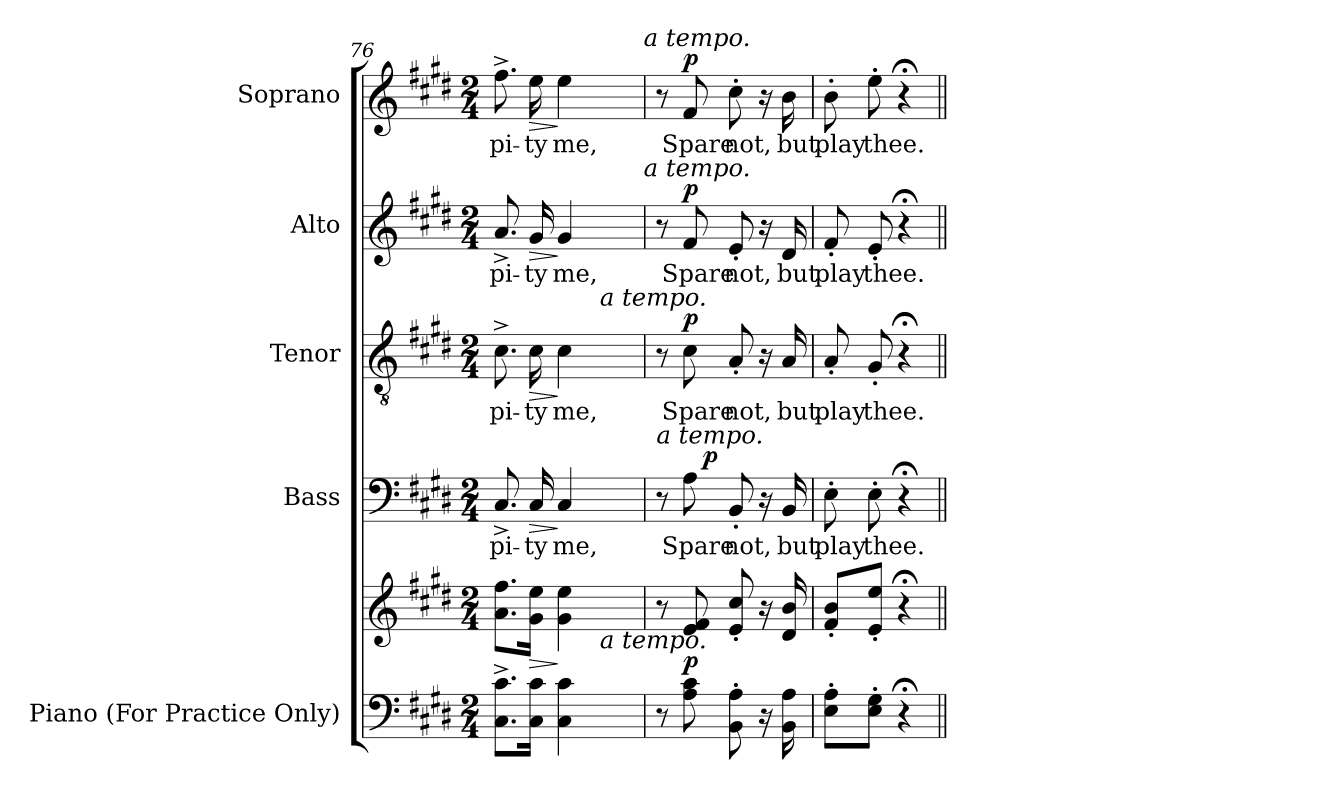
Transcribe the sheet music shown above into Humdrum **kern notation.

**kern	**kern	**dynam	**kern	**text	**dynam	**kern	**text	**dynam	**kern	**text	**dynam	**kern	**text	**dynam
*part5	*part5	*part5	*part4	*part4	*part4	*part3	*part3	*part3	*part2	*part2	*part2	*part1	*part1	*part1
*staff6	*staff5	*staff5/6	*staff4	*staff4	*staff4	*staff3	*staff3	*staff3	*staff2	*staff2	*staff2	*staff1	*staff1	*staff1
*I"Piano (For Practice Only)	*	*	*I"Bass	*	*	*I"Tenor	*	*	*I"Alto	*	*	*I"Soprano	*	*
*I'Pno.	*	*	*I'B.	*	*	*I'T.	*	*	*I'A.	*	*	*I'S.	*	*
*clefF4	*clefG2	*	*clefF4	*	*	*clefGv2	*	*	*clefG2	*	*	*clefG2	*	*
*	*	*	*	*	*	*ITrd7c12	*	*	*	*	*	*	*	*
*k[f#c#g#d#]	*k[f#c#g#d#]	*	*k[f#c#g#d#]	*	*	*k[f#c#g#d#]	*	*	*k[f#c#g#d#]	*	*	*k[f#c#g#d#]	*	*
*E:	*E:	*	*E:	*	*	*E:	*	*	*E:	*	*	*E:	*	*
*M2/4	*M2/4	*	*M2/4	*	*	*M2/4	*	*	*M2/4	*	*	*M2/4	*	*
=76	=76	=76	=76	=76	=76	=76	=76	=76	=76	=76	=76	=76	=76	=76
!	!	!	!	!LO:LY:b:color=#000000	!	!	!	!	!	!	!	!	!	!
!	!	!	!	!	!	!	!LO:LY:b:color=#000000	!	!	!	!	!	!	!
!	!	!	!	!	!	!	!	!	!	!LO:LY:b:color=#000000	!	!	!	!
!	!	!	!	!	!	!	!	!	!	!	!	!	!LO:LY:b:color=#000000	!
*	*^	*	*	*	*	*^	*	*	*^	*	*	*^	*	*
8.C#i\^ 8.c#i^L	8.ai\ 8.ff#iL	4ryy	.	8.C#^i/	pi-	.	8.C#^i\	4ryy	pi-	.	8.a^i/	4ryy	pi-	.	8.ff#^i\	4ryy	pi-	.
!	!	!	!LO:HP:b	!	!	!	!	!	!	!	!	!	!	!	!	!	!	!
!	!	!	!	!	!LO:LY:b:color=#000000	!LO:HP:b	!	!	!	!	!	!	!	!	!	!	!	!
!	!	!	!	!	!	!	!	!	!LO:LY:b:color=#000000	!LO:HP:b	!	!	!	!	!	!	!	!
!	!	!	!	!	!	!	!	!	!	!LO:HP:n=1:b	!	!	!	!	!	!	!	!
!	!	!	!	!	!	!	!	!	!	!	!	!	!LO:LY:b:color=#000000	!LO:HP:b	!	!	!	!
!	!	!	!	!	!	!	!	!	!	!	!	!	!	!	!	!	!LO:LY:b:color=#000000	!LO:HP:b
16C#i\ 16c#iJk	16g#i\ 16eeiJk	.	>	16C#i/	-ty	>	16C#i\	.	-ty	> >	16g#i/	.	-ty	>	16eei\	.	-ty	>
!	!	!	!	!	!LO:LY:b:color=#000000	!	!	!	!	!	!	!	!	!	!	!	!	!
!	!	!	!	!	!	!	!	!	!LO:LY:b:color=#000000	!	!	!	!	!	!	!	!	!
!	!	!	!	!	!	!	!	!	!	!	!	!	!LO:LY:b:color=#000000	!	!	!	!	!
!	!	!	!	!	!	!	!	!	!	!	!	!	!	!	!	!	!LO:LY:b:color=#000000	!
4C#i\ 4c#i	4g#i\ 4eei	8ryy	]	4C#i/	me,	]	4C#i\	8ryy	me,	]	4g#i/	8ryy	me,	]	4eei\	8ryy	me,	]
.	.	64ryy	.	.	.	.	.	64ryy	.	.	.	16ryy	.	.	.	16ryy	.	.
.	.	128ryy	.	.	.	.	.	128ryy	.	.	.	.	.	.	.	.	.	.
.	.	512.ryy	.	.	.	.	.	512.ryy	.	.	.	.	.	.	.	.	.	.
!	!	!	!	!	!	!	!	!LO:TX:a:i:t=a tempo.	!	!	!	!	!	!	!	!	!	!
!	!	!LO:TX:b:i:t=a tempo.	!	!	!	!	!	!	!	!	!	!	!	!	!	!	!	!
.	.	16ryy	.	.	.	.	.	16ryy	.	.	.	.	.	.	.	.	.	.
.	.	.	.	.	.	.	.	.	.	.	.	32ryy	.	.	.	32ryy	.	.
.	.	32ryy	.	.	.	.	.	32ryy	.	.	.	.	.	.	.	.	.	.
.	.	.	.	.	.	.	.	.	.	.	.	64ryy	.	.	.	64ryy	.	.
.	.	.	.	.	.	.	.	.	.	.	.	128...ryy	.	.	.	128...ryy	.	.
.	.	256ryy	.	.	.	.	.	256ryy	.	.	.	.	.	.	.	.	.	.
!	!	!	!	!	!	!	!	!	!	!	!	!	!	!	!	!LO:TX:a:i:t=a tempo.	!	!
!	!	!	!	!	!	!	!	!	!	!	!	!LO:TX:a:i:t=a tempo.	!	!	!	!	!	!
.	.	1024ryy	.	.	.	.	.	1024ryy	.	.	.	1024ryy	.	.	.	1024ryy	.	.
.	.	.	.	.	.	.	.	.	.	]	.	.	.	.	.	.	.	.
=77	=77	=77	=77	=77	=77	=77	=77	=77	=77	=77	=77	=77	=77	=77	=77	=77	=77	=77
*	*	*	*	*^	*	*	*	*	*	*	*	*	*	*	*	*	*	*
!	!	!	!	!LO:TX:a:i:t=a tempo.	!	!	!	!	!	!	!	!	!	!	!	!	!	!	!
*	*	*	*	*	*	*	*	*v	*v	*	*	*	*	*	*	*v	*v	*	*
*	*v	*v	*	*	*	*	*	*	*	*	*v	*v	*	*	*	*	*
8r	8r	.	8r	8ryy	.	.	8r	.	.	8r	.	.	8r	.	.
!	!	!	!	!	!LO:LY:b:color=#000000	!	!	!	!	!	!	!	!	!	!
!	!	!	!	!	!	!	!	!LO:LY:b:color=#000000	!	!	!	!	!	!	!
!	!	!	!	!	!	!	!	!	!	!	!LO:LY:b:color=#000000	!	!	!	!
!	!	!	!	!	!	!	!	!	!	!	!	!	!	!LO:LY:b:color=#000000	!
8Ai\ 8c#i	8ei/ 8f#i	p	8Ai\	32ryy	Spare	.	8C#i\	Spare	p	8f#i/	Spare	p	8f#i/	Spare	p
.	.	.	.	256..ryy	.	.	.	.	.	.	.	.	.	.	.
.	.	.	.	4ryy	.	p	.	.	.	.	.	.	.	.	.
!	!	!	!	!	!LO:LY:b:color=#000000	!	!	!	!	!	!	!	!	!	!
!	!	!	!	!	!	!	!	!LO:LY:b:color=#000000	!	!	!	!	!	!	!
!	!	!	!	!	!	!	!	!	!	!	!LO:LY:b:color=#000000	!	!	!	!
!	!	!	!	!	!	!	!	!	!	!	!	!	!	!LO:LY:b:color=#000000	!
8BBi\' 8Ai'	8ei/' 8cc#i'	.	8BB'i/	.	not,	.	8AA'i/	not,	.	8e'i/	not,	.	8cc#'i\	not,	.
16r	16r	.	16r	.	.	.	16r	.	.	16r	.	.	16r	.	.
.	.	.	.	16ryy	.	.	.	.	.	.	.	.	.	.	.
!	!	!	!	!	!LO:LY:b:color=#000000	!	!	!	!	!	!	!	!	!	!
!	!	!	!	!	!	!	!	!LO:LY:b:color=#000000	!	!	!	!	!	!	!
!	!	!	!	!	!	!	!	!	!	!	!LO:LY:b:color=#000000	!	!	!	!
!	!	!	!	!	!	!	!	!	!	!	!	!	!	!LO:LY:b:color=#000000	!
16BBi\ 16Ai	16d#i/ 16bi	.	16BBi/	.	but	.	16AAi/	but	.	16d#i/	but	.	16bi\	but	.
.	.	.	.	64ryy	.	.	.	.	.	.	.	.	.	.	.
.	.	.	.	128ryy	.	.	.	.	.	.	.	.	.	.	.
.	.	.	.	1024ryy	.	.	.	.	.	.	.	.	.	.	.
*	*	*	*v	*v	*	*	*	*	*	*	*	*	*	*	*
=78	=78	=78	=78	=78	=78	=78	=78	=78	=78	=78	=78	=78	=78	=78
*	*	*	*^	*	*	*	*	*	*	*	*	*	*	*
!	!	!	!	!	!LO:LY:b:color=#000000	!	!	!	!	!	!	!	!	!	!
*	*	*	*v	*v	*	*	*	*	*	*	*	*	*	*	*
*	*	*	*^	*	*	*	*	*	*	*	*	*	*	*
!	!	!	!	!	!	!	!	!LO:LY:b:color=#000000	!	!	!	!	!	!	!
*	*	*	*v	*v	*	*	*	*	*	*	*	*	*	*	*
*	*	*	*^	*	*	*	*	*	*	*	*	*	*	*
!	!	!	!	!	!	!	!	!	!	!	!LO:LY:b:color=#000000	!	!	!	!
*	*	*	*v	*v	*	*	*	*	*	*	*	*	*	*	*
*	*	*	*^	*	*	*	*	*	*	*	*	*	*	*
!	!	!	!	!	!	!	!	!	!	!	!	!	!	!LO:LY:b:color=#000000	!
*	*	*	*v	*v	*	*	*	*	*	*	*	*	*	*	*
8Ei\' 8Ai'L	8f#i/' 8bi'L	.	8E'i\	play	.	8AA'i/	play	.	8f#'i/	play	.	8b'i\	play	.
!	!	!	!	!LO:LY:b:color=#000000	!	!	!	!	!	!	!	!	!	!
!	!	!	!	!	!	!	!LO:LY:b:color=#000000	!	!	!	!	!	!	!
!	!	!	!	!	!	!	!	!	!	!LO:LY:b:color=#000000	!	!	!	!
!	!	!	!	!	!	!	!	!	!	!	!	!	!LO:LY:b:color=#000000	!
8Ei\' 8G#i'J	8ei/' 8eei'J	.	8E'i\	thee.	.	8GG#'i/	thee.	.	8e'i/	thee.	.	8ee'i\	thee.	.
4r;	4r;	.	4r;	.	.	4r;	.	.	4r;	.	.	4r;	.	.
=||	=||	=||	=||	=||	=||	=||	=||	=||	=||	=||	=||	=||	=||	=||
*-	*-	*-	*-	*-	*-	*-	*-	*-	*-	*-	*-	*-	*-	*-
